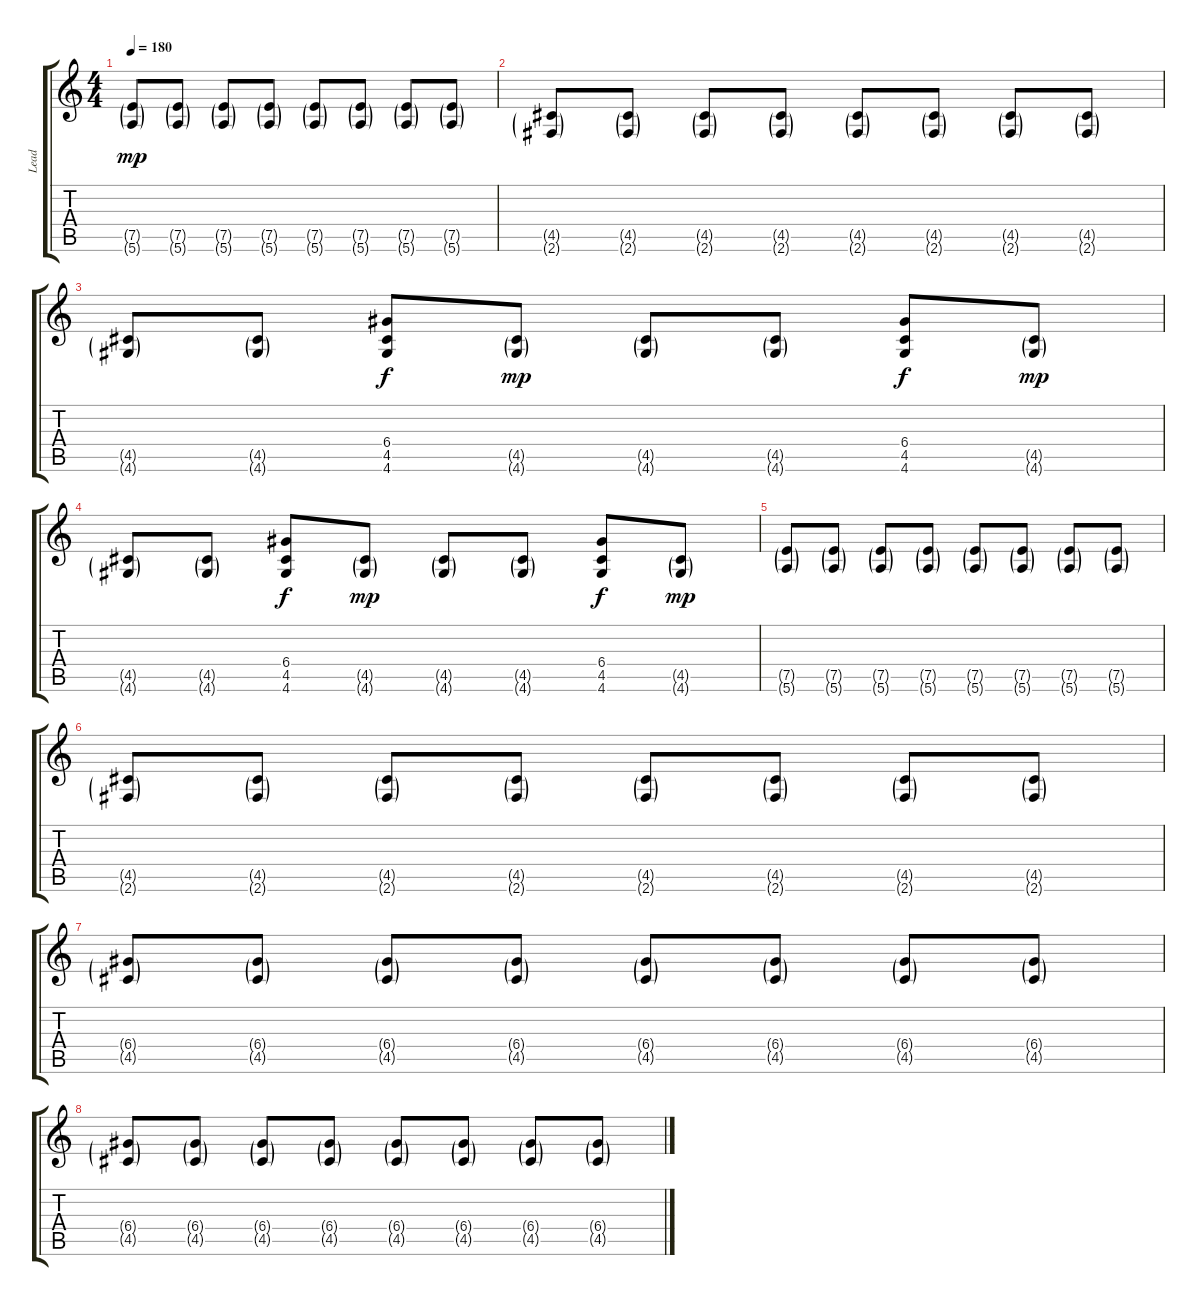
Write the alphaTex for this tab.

\track ("Lead" "Lead") {instrument overdrivenguitar}
\staff {score tabs}
\tuning (E4 B3 G3 D3 A2 E2) {hide}
\ts (4 4)
\tempo 180
\clef g2
\ks c
(7.5{g} 5.6{g}).8{dy mp} (7.5{g} 5.6{g}).8 (7.5{g} 5.6{g}).8 (7.5{g} 5.6{g}).8 (7.5{g} 5.6{g}).8 (7.5{g} 5.6{g}).8 (7.5{g} 5.6{g}).8 (7.5{g} 5.6{g}).8 |
(4.5{g} 2.6{g}).8 (4.5{g} 2.6{g}).8 (4.5{g} 2.6{g}).8 (4.5{g} 2.6{g}).8 (4.5{g} 2.6{g}).8 (4.5{g} 2.6{g}).8 (4.5{g} 2.6{g}).8 (4.5{g} 2.6{g}).8 |
(4.5{g} 4.6{g}).8 (4.5{g} 4.6{g}).8 (6.4 4.5 4.6).8{dy f} (4.5{g} 4.6{g}).8{dy mp} (4.5{g} 4.6{g}).8 (4.5{g} 4.6{g}).8 (6.4 4.5 4.6).8{dy f} (4.5{g} 4.6{g}).8{dy mp} |
(4.5{g} 4.6{g}).8 (4.5{g} 4.6{g}).8 (6.4 4.5 4.6).8{dy f} (4.5{g} 4.6{g}).8{dy mp} (4.5{g} 4.6{g}).8 (4.5{g} 4.6{g}).8 (6.4 4.5 4.6).8{dy f} (4.5{g} 4.6{g}).8{dy mp} |
(7.5{g} 5.6{g}).8 (7.5{g} 5.6{g}).8 (7.5{g} 5.6{g}).8 (7.5{g} 5.6{g}).8 (7.5{g} 5.6{g}).8 (7.5{g} 5.6{g}).8 (7.5{g} 5.6{g}).8 (7.5{g} 5.6{g}).8 |
(4.5{g} 2.6{g}).8 (4.5{g} 2.6{g}).8 (4.5{g} 2.6{g}).8 (4.5{g} 2.6{g}).8 (4.5{g} 2.6{g}).8 (4.5{g} 2.6{g}).8 (4.5{g} 2.6{g}).8 (4.5{g} 2.6{g}).8 |
(6.4{g} 4.5{g}).8 (6.4{g} 4.5{g}).8 (6.4{g} 4.5{g}).8 (6.4{g} 4.5{g}).8 (6.4{g} 4.5{g}).8 (6.4{g} 4.5{g}).8 (6.4{g} 4.5{g}).8 (6.4{g} 4.5{g}).8 |
(6.4{g} 4.5{g}).8 (6.4{g} 4.5{g}).8 (6.4{g} 4.5{g}).8 (6.4{g} 4.5{g}).8 (6.4{g} 4.5{g}).8 (6.4{g} 4.5{g}).8 (6.4{g} 4.5{g}).8 (6.4{g} 4.5{g}).8
